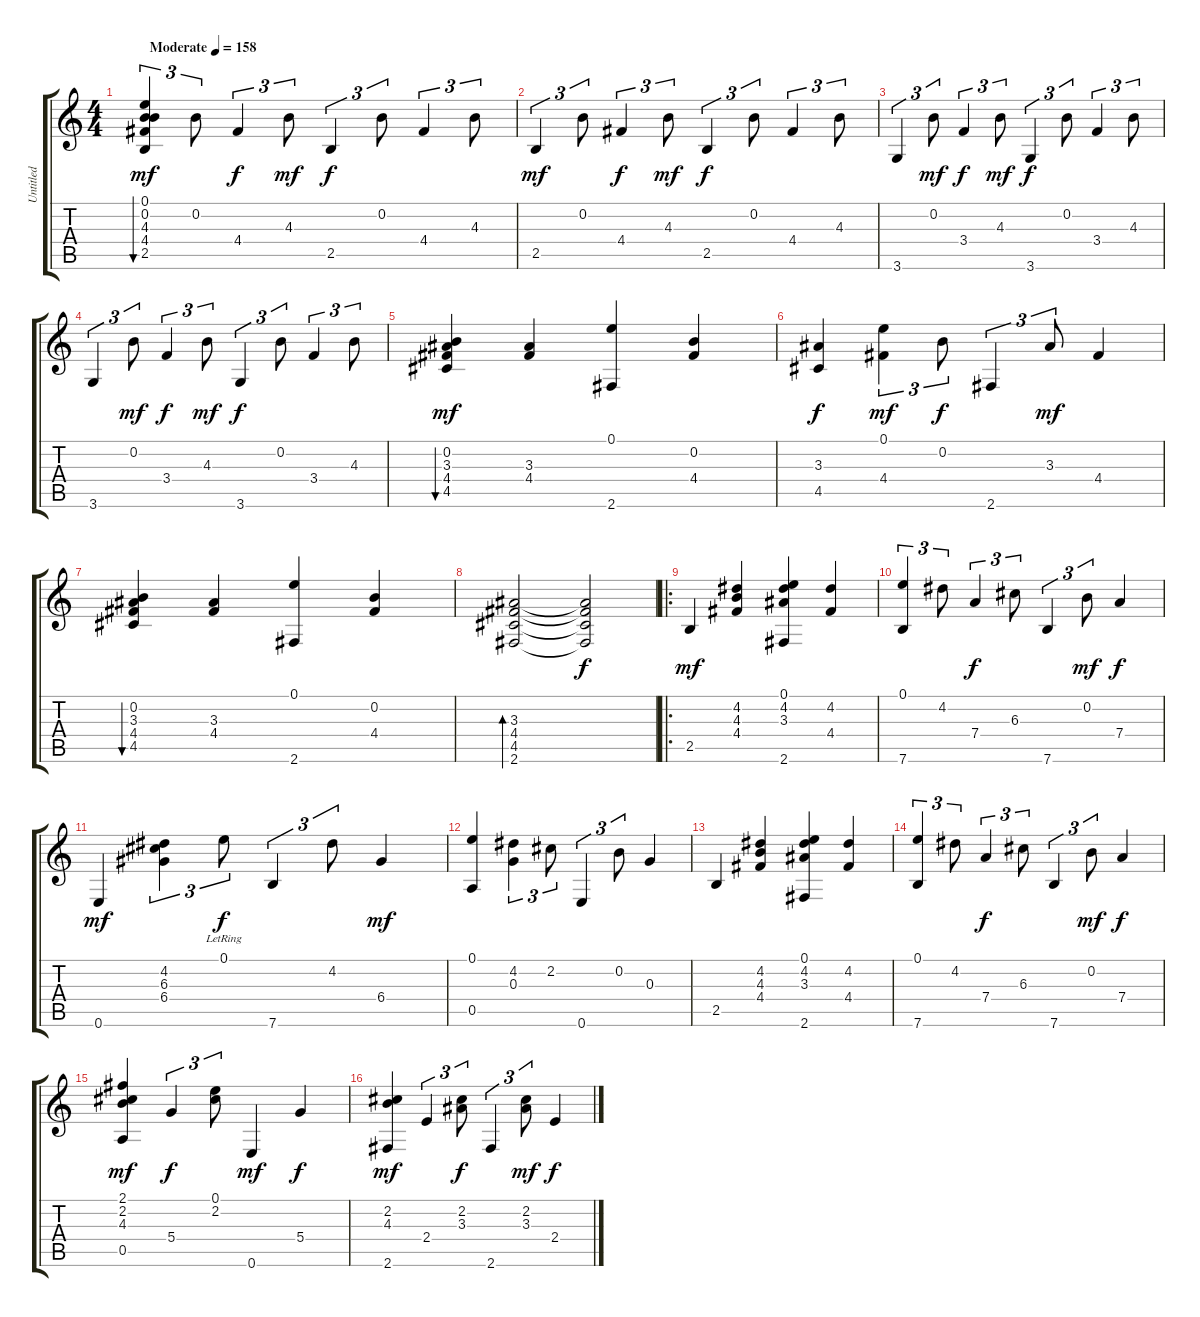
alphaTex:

\track ("Untitled" "Untitled") {instrument acousticguitarsteel}
\staff {score tabs}
\tuning (E4 B3 G3 D3 A2 E2) {hide}
\ts (4 4)
\tempo (158 "Moderate")
\clef g2
\ks c
(0.1 0.2 4.3 4.4 2.5).4{tu (3 2) bu 480 dy mf instrument acousticguitarsteel} 0.2.8{tu (3 2)} 4.4.4{tu (3 2) dy f} 4.3.8{tu (3 2) dy mf} 2.5.4{tu (3 2) dy f} 0.2.8{tu (3 2)} 4.4.4{tu (3 2)} 4.3.8{tu (3 2)} |
2.5.4{tu (3 2) dy mf} 0.2.8{tu (3 2)} 4.4.4{tu (3 2) dy f} 4.3.8{tu (3 2) dy mf} 2.5.4{tu (3 2) dy f} 0.2.8{tu (3 2)} 4.4.4{tu (3 2)} 4.3.8{tu (3 2)} |
3.6.4{tu (3 2)} 0.2.8{tu (3 2) dy mf} 3.4.4{tu (3 2) dy f} 4.3.8{tu (3 2) dy mf} 3.6.4{tu (3 2) dy f} 0.2.8{tu (3 2)} 3.4.4{tu (3 2)} 4.3.8{tu (3 2)} |
3.6.4{tu (3 2)} 0.2.8{tu (3 2) dy mf} 3.4.4{tu (3 2) dy f} 4.3.8{tu (3 2) dy mf} 3.6.4{tu (3 2) dy f} 0.2.8{tu (3 2)} 3.4.4{tu (3 2)} 4.3.8{tu (3 2)} |
(0.2 3.3 4.4 4.5).4{bu 480 dy mf} (3.3 4.4).4 (0.1 2.6).4 (0.2 4.4).4 |
(3.3 4.5).4{dy f} (0.1 4.4).4{tu (3 2) dy mf} 0.2.8{tu (3 2) dy f} 2.6.4{tu (3 2)} 3.3.8{tu (3 2) dy mf} 4.4.4 |
(0.2 3.3 4.4 4.5).4{bu 480} (3.3 4.4).4 (0.1 2.6).4 (0.2 4.4).4 |
(3.3 4.4 4.5 2.6).2{bd 480} (3.3{t} 4.4{t} 4.5{t} 2.6{t}).2{dy f} |
\ro
2.5.4{dy mf} (4.2 4.3 4.4).4 (0.1 4.2 3.3 2.6).4 (4.2 4.4).4 |
(0.1 7.6).4{tu (3 2)} 4.2.8{tu (3 2)} 7.4.4{tu (3 2) dy f} 6.3.8{tu (3 2)} 7.6.4{tu (3 2)} 0.2.8{tu (3 2) dy mf} 7.4.4{dy f} |
0.6.4{dy mf} (4.2 6.3 6.4).4{tu (3 2)} 0.1{lr}.8{tu (3 2) dy f} 7.6.4{tu (3 2)} 4.2.8{tu (3 2)} 6.4.4{dy mf} |
(0.1 0.5).4 (4.2 0.3).4{tu (3 2)} 2.2.8{tu (3 2)} 0.6.4{tu (3 2)} 0.2.8{tu (3 2)} 0.3.4 |
2.5.4 (4.2 4.3 4.4).4 (0.1 4.2 3.3 2.6).4 (4.2 4.4).4 |
(0.1 7.6).4{tu (3 2)} 4.2.8{tu (3 2)} 7.4.4{tu (3 2) dy f} 6.3.8{tu (3 2)} 7.6.4{tu (3 2)} 0.2.8{tu (3 2) dy mf} 7.4.4{dy f} |
(2.1 2.2 4.3 0.5).4{dy mf} 5.4.4{tu (3 2) dy f} (0.1 2.2).8{tu (3 2)} 0.6.4{dy mf} 5.4.4{dy f} |
(2.2 4.3 2.6).4{dy mf} 2.4.4{tu (3 2)} (2.2 3.3).8{tu (3 2) dy f} 2.6.4{tu (3 2)} (2.2 3.3).8{tu (3 2) dy mf} 2.4.4{dy f}
